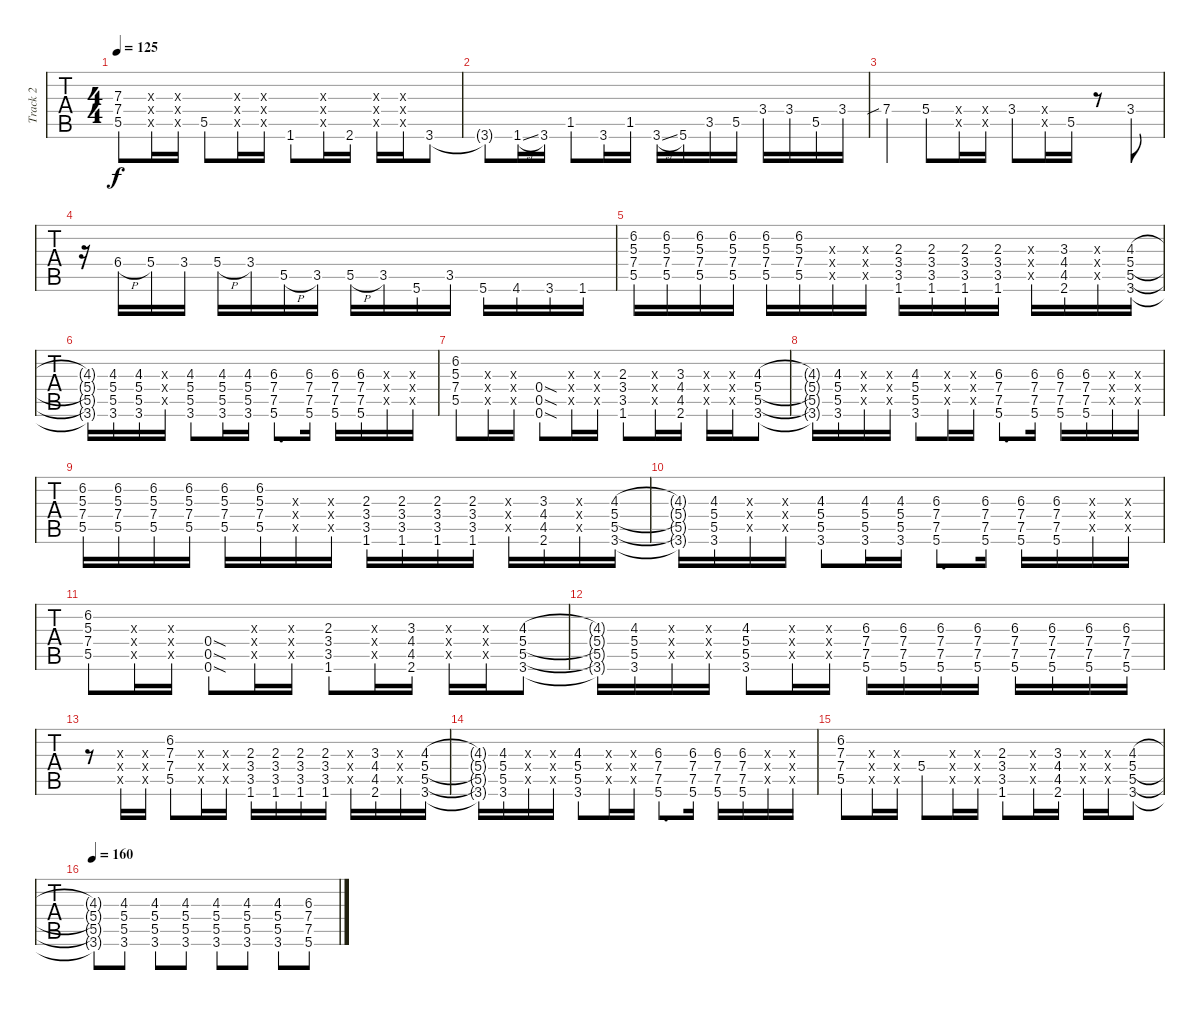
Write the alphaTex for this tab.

\track ("Track 2" "Track 2") {instrument acousticguitarsteel}
\staff {tabs}
\tuning (E4 B3 G3 D3 A2 E2) {hide}
\ts (4 4)
\tempo 125
\clef g2
\ks c
(7.3 7.4 5.5).8{dy f} (0.3{x} 0.4{x} 0.5{x}).16 (0.3{x} 0.4{x} 0.5{x}).16 5.5.8 (0.3{x} 0.4{x} 0.5{x}).16 (0.3{x} 0.4{x} 11.5{x}).16 1.6.8 (0.3{x} 0.4{x} 11.5{x}).16 2.6.16 (0.3{x} 0.4{x} 11.5{x}).16 (0.3{x} 0.4{x} 11.5{x}).16 3.6.8 |
3.6{t}.8 1.6{sl}.16 3.6.16 1.5.8 3.6.16 1.5.16 3.6{sl}.16 5.6.16 3.5.16 5.5.16 3.4.16 3.4.16 5.5.16 3.4.16 |
7.4{sib}.4 5.4.8 (0.4{x} 0.5{x}).16 (0.4{x} 3.5{x}).16 3.4.8 (0.4{x} 0.5{x}).16 5.5.16 r.8 3.4.8 |
r.16 6.4{h}.16 5.4.16 3.4.16 5.4{h}.16 3.4.16 5.5{h}.16 3.5.16 5.5{h}.16 3.5.16 5.6.16 3.5.16 5.6.16 4.6.16 3.6.16 1.6.16 |
(6.2 5.3 7.4 5.5).16 (6.2 5.3 7.4 5.5).16 (6.2 5.3 7.4 5.5).16 (6.2 5.3 7.4 5.5).16 (6.2 5.3 7.4 5.5).16 (6.2 5.3 7.4 5.5).16 (0.3{x} 0.4{x} 0.5{x}).16 (0.3{x} 0.4{x} 0.5{x}).16 (2.3 3.4 3.5 1.6).16 (2.3 3.4 3.5 1.6).16 (2.3 3.4 3.5 1.6).16 (2.3 3.4 3.5 1.6).16 (0.3{x} 0.4{x} 0.5{x}).16 (3.3 4.4 4.5 2.6).16 (0.3{x} 0.4{x} 0.5{x}).16 (4.3 5.4 5.5 3.6).16 |
(4.3{t} 5.4{t} 5.5{t} 3.6{t}).16 (4.3 5.4 5.5 3.6).16 (4.3 5.4 5.5 3.6).16 (0.3{x} 0.4{x} 0.5{x}).16 (4.3 5.4 5.5 3.6).8 (4.3 5.4 5.5 3.6).16 (4.3 5.4 5.5 3.6).16 (6.3 7.4 7.5 5.6).8{d} (6.3 7.4 7.5 5.6).16 (6.3 7.4 7.5 5.6).16 (6.3 7.4 7.5 5.6).16 (0.3{x} 0.4{x} 0.5{x}).16 (0.3{x} 0.4{x} 0.5{x}).16 |
(6.2 5.3 7.4 5.5).8 (0.3{x} 0.4{x} 0.5{x}).16 (0.3{x} 0.4{x} 0.5{x}).16 (0.4{sod} 0.5{sod} 0.6{sod}).8 (0.3{x} 0.4{x} 0.5{x}).16 (0.3{x} 0.4{x} 0.5{x}).16 (2.3 3.4 3.5 1.6).8 (0.3{x} 0.4{x} 0.5{x}).16 (3.3 4.4 4.5 2.6).16 (0.3{x} 0.4{x} 0.5{x}).16 (0.3{x} 0.4{x} 0.5{x}).16 (4.3 5.4 5.5 3.6).8 |
(4.3{t} 5.4{t} 5.5{t} 3.6{t}).16 (4.3 5.4 5.5 3.6).16 (0.3{x} 0.4{x} 0.5{x}).16 (0.3{x} 0.4{x} 0.5{x}).16 (4.3 5.4 5.5 3.6).8 (0.3{x} 0.4{x} 0.5{x}).16 (0.3{x} 0.4{x} 0.5{x}).16 (6.3 7.4 7.5 5.6).8{d} (6.3 7.4 7.5 5.6).16 (6.3 7.4 7.5 5.6).16 (6.3 7.4 7.5 5.6).16 (0.3{x} 0.4{x} 0.5{x}).16 (0.3{x} 0.4{x} 0.5{x}).16 |
(6.2 5.3 7.4 5.5).16 (6.2 5.3 7.4 5.5).16 (6.2 5.3 7.4 5.5).16 (6.2 5.3 7.4 5.5).16 (6.2 5.3 7.4 5.5).16 (6.2 5.3 7.4 5.5).16 (0.3{x} 0.4{x} 0.5{x}).16 (0.3{x} 0.4{x} 0.5{x}).16 (2.3 3.4 3.5 1.6).16 (2.3 3.4 3.5 1.6).16 (2.3 3.4 3.5 1.6).16 (2.3 3.4 3.5 1.6).16 (0.3{x} 0.4{x} 0.5{x}).16 (3.3 4.4 4.5 2.6).16 (0.3{x} 0.4{x} 0.5{x}).16 (4.3 5.4 5.5 3.6).16 |
(4.3{t} 5.4{t} 5.5{t} 3.6{t}).16 (4.3 5.4 5.5 3.6).16 (0.3{x} 0.4{x} 0.5{x}).16 (0.3{x} 0.4{x} 0.5{x}).16 (4.3 5.4 5.5 3.6).8 (4.3 5.4 5.5 3.6).16 (4.3 5.4 5.5 3.6).16 (6.3 7.4 7.5 5.6).8{d} (6.3 7.4 7.5 5.6).16 (6.3 7.4 7.5 5.6).16 (6.3 7.4 7.5 5.6).16 (0.3{x} 0.4{x} 0.5{x}).16 (0.3{x} 0.4{x} 0.5{x}).16 |
(6.2 5.3 7.4 5.5).8 (0.3{x} 0.4{x} 0.5{x}).16 (0.3{x} 0.4{x} 0.5{x}).16 (0.4{sod} 0.5{sod} 0.6{sod}).8 (0.3{x} 0.4{x} 0.5{x}).16 (0.3{x} 0.4{x} 0.5{x}).16 (2.3 3.4 3.5 1.6).8 (0.3{x} 0.4{x} 0.5{x}).16 (3.3 4.4 4.5 2.6).16 (0.3{x} 0.4{x} 0.5{x}).16 (0.3{x} 0.4{x} 0.5{x}).16 (4.3 5.4 5.5 3.6).8 |
(4.3{t} 5.4{t} 5.5{t} 3.6{t}).16 (4.3 5.4 5.5 3.6).16 (0.3{x} 0.4{x} 0.5{x}).16 (0.3{x} 0.4{x} 0.5{x}).16 (4.3 5.4 5.5 3.6).8 (0.3{x} 0.4{x} 0.5{x}).16 (0.3{x} 0.4{x} 0.5{x}).16 (6.3 7.4 7.5 5.6).16 (6.3 7.4 7.5 5.6).16 (6.3 7.4 7.5 5.6).16 (6.3 7.4 7.5 5.6).16 (6.3 7.4 7.5 5.6).16 (6.3 7.4 7.5 5.6).16 (6.3 7.4 7.5 5.6).16 (6.3 7.4 7.5 5.6).16 |
r.8 (0.3{x} 0.4{x} 0.5{x}).16 (0.3{x} 0.4{x} 0.5{x}).16 (6.2 7.3 7.4 5.5).8 (0.3{x} 0.4{x} 0.5{x}).16 (0.3{x} 0.4{x} 0.5{x}).16 (2.3 3.4 3.5 1.6).16 (2.3 3.4 3.5 1.6).16 (2.3 3.4 3.5 1.6).16 (2.3 3.4 3.5 1.6).16 (0.3{x} 0.4{x} 0.5{x}).16 (3.3 4.4 4.5 2.6).16 (0.3{x} 0.4{x} 0.5{x}).16 (4.3 5.4 5.5 3.6).16 |
(4.3{t} 5.4{t} 5.5{t} 3.6{t}).16 (4.3 5.4 5.5 3.6).16 (0.3{x} 0.4{x} 0.5{x}).16 (0.3{x} 0.4{x} 0.5{x}).16 (4.3 5.4 5.5 3.6).8 (0.3{x} 0.4{x} 0.5{x}).16 (0.3{x} 0.4{x} 0.5{x}).16 (6.3 7.4 7.5 5.6).8{d} (6.3 7.4 7.5 5.6).16 (6.3 7.4 7.5 5.6).16 (6.3 7.4 7.5 5.6).16 (0.3{x} 0.4{x} 0.5{x}).16 (0.3{x} 0.4{x} 0.5{x}).16 |
(6.2 7.3 7.4 5.5).8 (7.3{x} 7.4{x} 5.5{x}).16 (7.3{x} 7.4{x} 5.5{x}).16 5.4.8 (7.3{x} 7.4{x} 5.5{x}).16 (7.3{x} 7.4{x} 5.5{x}).16 (2.3 3.4 3.5 1.6).8 (7.3{x} 7.4{x} 5.5{x}).16 (3.3 4.4 4.5 2.6).16 (7.3{x} 7.4{x} 5.5{x}).16 (7.3{x} 7.4{x} 5.5{x}).16 (4.3 5.4 5.5 3.6).8 |
\tempo 160
(4.3{t} 5.4{t} 5.5{t} 3.6{t}).8 (4.3 5.4 5.5 3.6).8 (4.3 5.4 5.5 3.6).8 (4.3 5.4 5.5 3.6).8 (4.3 5.4 5.5 3.6).8 (4.3 5.4 5.5 3.6).8 (4.3 5.4 5.5 3.6).8 (6.3 7.4 7.5 5.6).8
